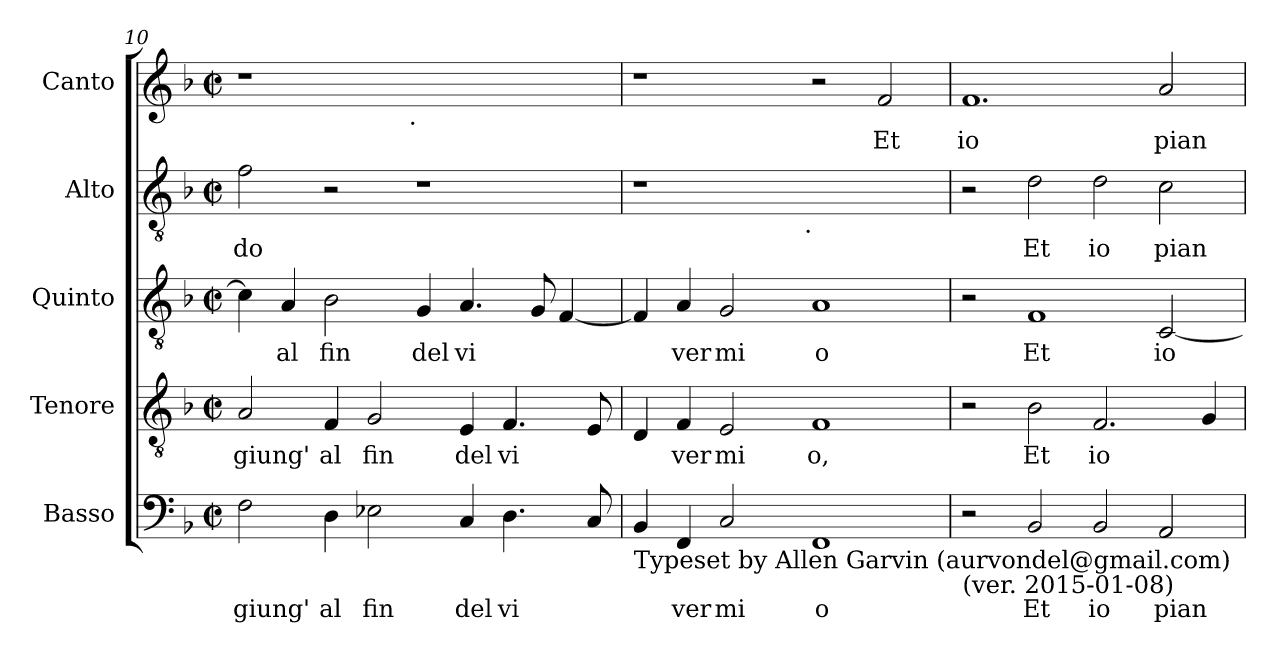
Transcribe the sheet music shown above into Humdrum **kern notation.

**kern	**text	**kern	**text	**kern	**text	**kern	**text	**kern	**text
*part5	*part5	*part4	*part4	*part3	*part3	*part2	*part2	*part1	*part1
*staff5	*staff5	*staff4	*staff4	*staff3	*staff3	*staff2	*staff2	*staff1	*staff1
*I"Basso	*	*I"Tenore	*	*I"Quinto	*	*I"Alto	*	*I"Canto	*
*clefF4	*	*clefGv2	*	*clefGv2	*	*clefGv2	*	*clefG2	*
*k[b-]	*	*k[b-]	*	*k[b-]	*	*k[b-]	*	*k[b-]	*
*F:	*	*F:	*	*F:	*	*F:	*	*F:	*
*M2/2	*	*M2/2	*	*M2/2	*	*M2/2	*	*M2/2	*
*met(c|)	*	*met(c|)	*	*met(c|)	*	*met(c|)	*	*met(c|)	*
=10	=10	=10	=10	=10	=10	=10	=10	=10	=10
!	!LO:LY:b:cj	!	!LO:LY:b:cj	!	!LO:LY:b:cj	!	!LO:LY:b:cj	!	!
*	*	*	*	*	*	*	*	*^	*
2F\	giung'	2A/	giung'	4c\]	.	2f\	do	1r	2ryy	.
!	!	!	!	!	!LO:LY:b:cj	!	!	!	!	!
.	.	.	.	4A/	al	.	.	.	.	.
!	!LO:LY:b:cj	!	!LO:LY:b:cj	!	!LO:LY:b:cj	!	!	!	!	!
4D\	al	4F/	al	2B-\	fin	2r	.	.	4ryy	.
!	!LO:LY:b:cj	!	!LO:LY:b:cj	!	!	!	!	!	!	!
2E-X\	fin	2G/	fin	.	.	.	.	.	8...ryy	.
!	!	!	!	!	!	!	!	!	!LO:TX:b:t=.	!
.	.	.	.	.	.	.	.	.	1ryy	.
!	!	!	!	!	!LO:LY:b:cj	!	!	!	!	!
.	.	.	.	4G/	del	1r	.	1ryy	.	.
!	!LO:LY:b:cj	!	!LO:LY:b:cj	!	!LO:LY:b:cj	!	!	!	!	!
4C/	del	4E/	del	4.A/	vi	.	.	.	.	.
!	!LO:LY:b:cj	!	!LO:LY:b:cj	!	!	!	!	!	!	!
4.D\	vi	4.F/	vi	.	.	.	.	.	.	.
!	!	!	!	!	!LO:LY:b:cj	!	!	!	!	!
.	.	.	.	8G/	.	.	.	.	.	.
!	!	!	!	!	!LO:LY:b:cj	!	!	!	!	!
.	.	.	.	[<4F/	.	.	.	.	.	.
!	!LO:LY:b:cj	!	!LO:LY:b:cj	!	!	!	!	!	!	!
8C/	.	8E/	.	.	.	.	.	.	.	.
.	.	.	.	.	.	.	.	.	64ryy	.
=11	=11	=11	=11	=11	=11	=11	=11	=11	=11	=11
!LO:TX:b:t=Typeset by Allen Garvin (aurvondel@gmail.com)	!	!	!	!	!	!	!	!	!	!
!	!LO:LY:b:cj	!	!LO:LY:b:cj	!	!LO:LY:b:cj	!	!	!	!	!
*	*	*	*	*	*	*^	*	*v	*v	*
4BB-/	.	4D/	.	4F/]	.	1r	2ryy	.	1r	.
!	!LO:LY:b:cj	!	!LO:LY:b:cj	!	!LO:LY:b:cj	!	!	!	!	!
4FF/	ver	4F/	ver	4A/	ver	.	.	.	.	.
!	!LO:LY:b:cj	!	!LO:LY:b:cj	!	!LO:LY:b:cj	!	!	!	!	!
2C/	mi	2E/	mi	2G/	mi	.	4ryy	.	.	.
.	.	.	.	.	.	.	8...ryy	.	.	.
!	!	!	!	!	!	!	!LO:TX:b:t=.	!	!	!
.	.	.	.	.	.	.	1ryy	.	.	.
!	!LO:LY:b:cj	!	!LO:LY:b:cj	!	!LO:LY:b:cj	!	!	!	!	!
1FF	o	1F	o,	1A	o	1ryy	.	.	2r	.
!	!	!	!	!	!	!	!	!	!	!LO:LY:b:cj
.	.	.	.	.	.	.	.	.	2f/	Et
.	.	.	.	.	.	.	64ryy	.	.	.
=12	=12	=12	=12	=12	=12	=12	=12	=12	=12	=12
!LO:TX:b:t=(ver. 2015-01-08)	!	!	!	!	!	!	!	!	!	!
!	!	!	!	!	!	!	!	!	!	!LO:LY:b:cj
*	*	*	*	*	*	*v	*v	*	*	*
2r	.	2r	.	2r	.	2r	.	1.f	io
!	!LO:LY:b:cj	!	!LO:LY:b:cj	!	!LO:LY:b:cj	!	!LO:LY:b:cj	!	!
2BB-/	Et	2B-\	Et	1F	Et	2d\	Et	.	.
!	!LO:LY:b:cj	!	!LO:LY:b:cj	!	!	!	!LO:LY:b:cj	!	!
2BB-/	io	2.F/	io	.	.	2d\	io	.	.
!	!LO:LY:b:cj	!	!	!	!LO:LY:b:cj	!	!LO:LY:b:cj	!	!LO:LY:b:cj
2AA/	pian	.	.	[<2C/	io	2c\	pian	2a/	pian
!	!	!	!LO:LY:b:cj	!	!	!	!	!	!
.	.	4G/	.	.	.	.	.	.	.
=	=	=	=	=	=	=	=	=	=
*-	*-	*-	*-	*-	*-	*-	*-	*-	*-
